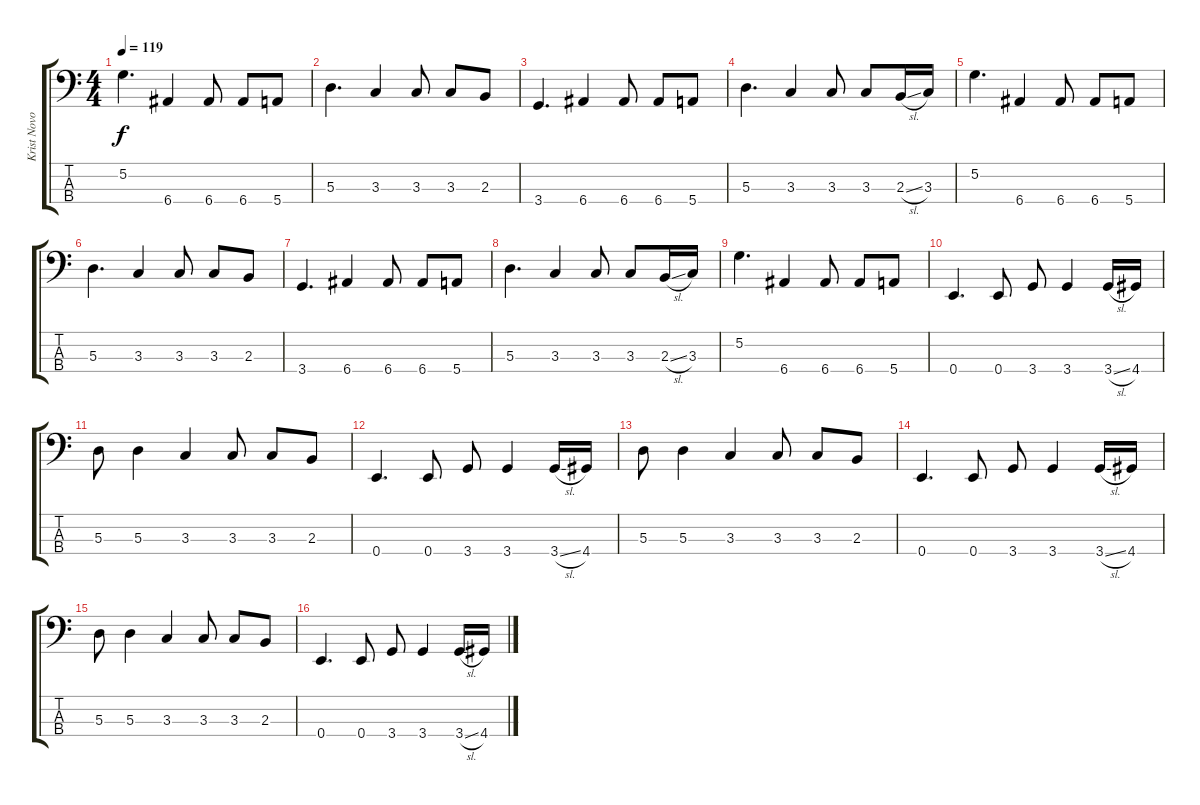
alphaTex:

\track ("Krist Novoselic" "Krist Novo") {instrument electricbassfinger}
\staff {score tabs}
\tuning (G2 D2 A1 E1) {hide}
\ts (4 4)
\tempo 119
\clef f4
\ks c
5.2.4{d dy f} 6.4.4 6.4.8 6.4.8 5.4.8 |
5.3.4{d} 3.3.4 3.3.8 3.3.8 2.3.8 |
3.4.4{d} 6.4.4 6.4.8 6.4.8 5.4.8 |
5.3.4{d} 3.3.4 3.3.8 3.3.8 2.3{sl}.16 3.3.16 |
5.2.4{d} 6.4.4 6.4.8 6.4.8 5.4.8 |
5.3.4{d} 3.3.4 3.3.8 3.3.8 2.3.8 |
3.4.4{d} 6.4.4 6.4.8 6.4.8 5.4.8 |
5.3.4{d} 3.3.4 3.3.8 3.3.8 2.3{sl}.16 3.3.16 |
5.2.4{d} 6.4.4 6.4.8 6.4.8 5.4.8 |
0.4.4{d} 0.4.8 3.4.8 3.4.4 3.4{sl}.16 4.4.16 |
5.3.8 5.3.4 3.3.4 3.3.8 3.3.8 2.3.8 |
0.4.4{d} 0.4.8 3.4.8 3.4.4 3.4{sl}.16 4.4.16 |
5.3.8 5.3.4 3.3.4 3.3.8 3.3.8 2.3.8 |
0.4.4{d} 0.4.8 3.4.8 3.4.4 3.4{sl}.16 4.4.16 |
5.3.8 5.3.4 3.3.4 3.3.8 3.3.8 2.3.8 |
0.4.4{d} 0.4.8 3.4.8 3.4.4 3.4{sl}.16 4.4.16
